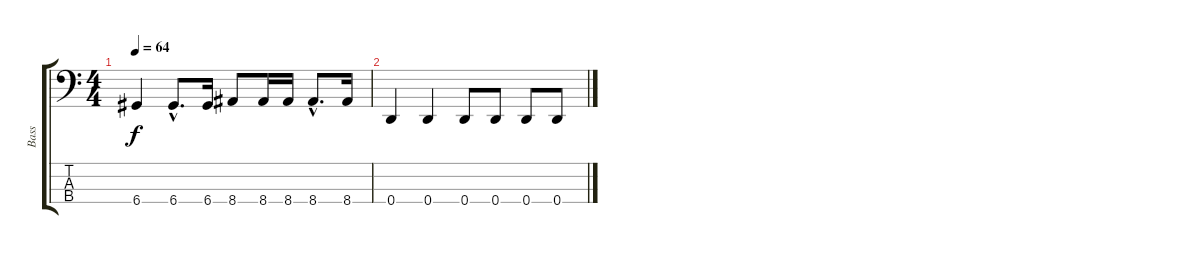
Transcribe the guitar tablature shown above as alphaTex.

\track ("Bass" "Bass") {instrument electricbasspick}
\staff {score tabs}
\tuning (G2 D2 A1 D1) {hide}
\ts (4 4)
\tempo 64
\clef f4
\ks c
6.4.4{dy f} 6.4{hac}.8{d} 6.4.16 8.4.8 8.4.16 8.4.16 8.4{hac}.8{d} 8.4.16 |
0.4.4 0.4.4 0.4.8 0.4.8 0.4.8 0.4.8
